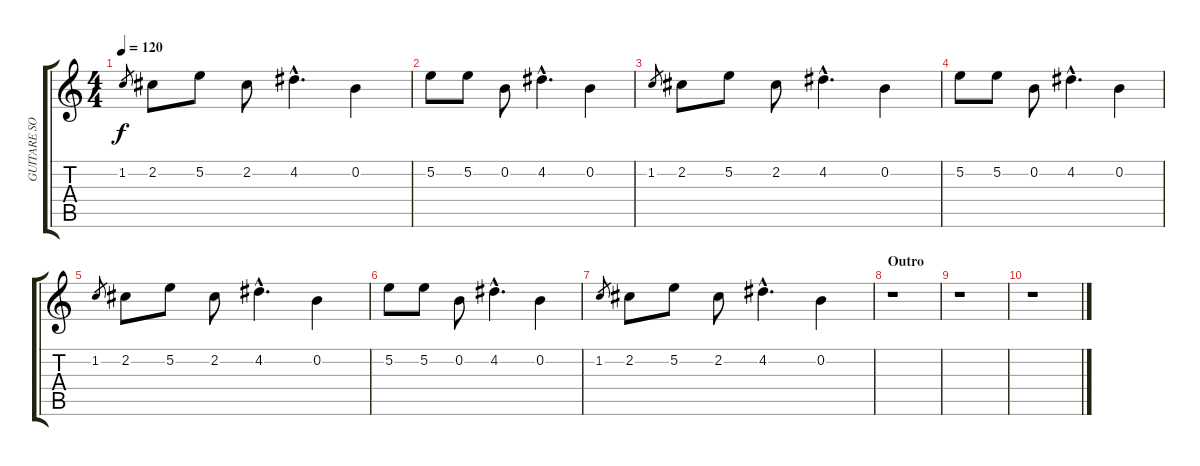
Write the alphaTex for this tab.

\track ("GUITARE SOLO" "GUITARE SO") {instrument overdrivenguitar}
\staff {score tabs}
\tuning (E4 B3 G3 D3 A2 E2) {hide}
\ts (4 4)
\tempo 120
\clef g2
\ks c
1.2.8{gr dy f} 2.2.8 5.2.8 2.2.8 4.2{hac}.4{d} 0.2.4 |
5.2.8 5.2.8 0.2.8 4.2{hac}.4{d} 0.2.4 |
1.2.8{gr} 2.2.8 5.2.8 2.2.8 4.2{hac}.4{d} 0.2.4 |
5.2.8 5.2.8 0.2.8 4.2{hac}.4{d} 0.2.4 |
1.2.8{gr} 2.2.8 5.2.8 2.2.8 4.2{hac}.4{d} 0.2.4 |
5.2.8 5.2.8 0.2.8 4.2{hac}.4{d} 0.2.4 |
1.2.8{gr} 2.2.8 5.2.8 2.2.8 4.2{hac}.4{d} 0.2.4 |
\section ("" "Outro")
r.1 |
r.1 |
r.1
